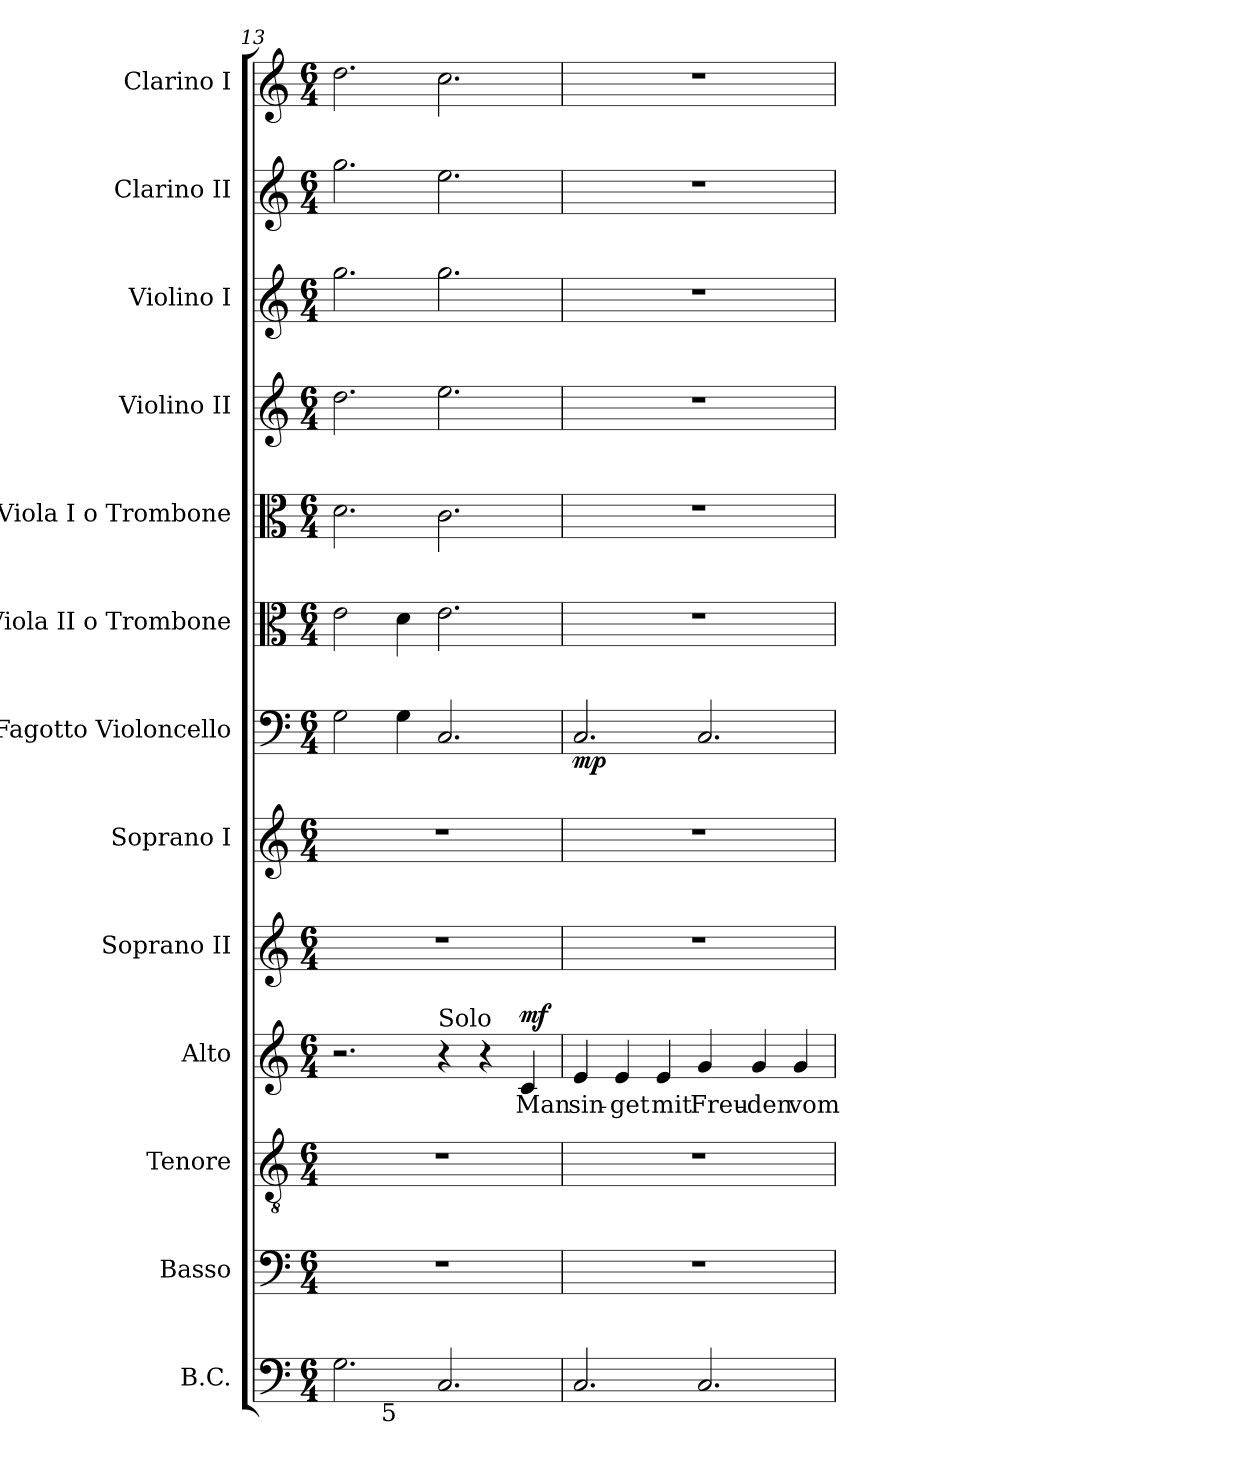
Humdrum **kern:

**kern	**kern	**kern	**kern	**text	**dynam	**kern	**kern	**kern	**dynam	**kern	**kern	**kern	**kern	**kern	**kern
*part13	*part12	*part11	*part10	*part10	*part10	*part9	*part8	*part7	*part7	*part6	*part5	*part4	*part3	*part2	*part1
*staff13	*staff12	*staff11	*staff10	*staff10	*staff10	*staff9	*staff8	*staff7	*staff7	*staff6	*staff5	*staff4	*staff3	*staff2	*staff1
*I"B.C.	*I"Basso	*I"Tenore	*I"Alto	*	*	*I"Soprano II	*I"Soprano I	*I"Fagotto Violoncello	*	*I"Viola II o Trombone	*I"Viola I o Trombone	*I"Violino II	*I"Violino I	*I"Clarino II	*I"Clarino I
*	*I'B.	*I'T.	*	*	*	*I'S.	*I'S.	*I'Fg.	*	*I'Vla.	*I'Vla.	*I'Vln. II	*I'Vln. I	*	*
*clefF4	*clefF4	*clefGv2	*clefG2	*	*	*clefG2	*clefG2	*clefF4	*	*clefC3	*clefC3	*clefG2	*clefG2	*clefG2	*clefG2
*	*	*ITrd7c12	*	*	*	*	*	*	*	*	*	*	*	*	*
*k[]	*k[]	*k[]	*k[]	*	*	*k[]	*k[]	*k[]	*	*k[]	*k[]	*k[]	*k[]	*k[]	*k[]
*C:	*C:	*C:	*C:	*	*	*C:	*C:	*C:	*	*C:	*C:	*C:	*C:	*C:	*C:
*M6/4	*M6/4	*M6/4	*M6/4	*	*	*M6/4	*M6/4	*M6/4	*	*M6/4	*M6/4	*M6/4	*M6/4	*M6/4	*M6/4
=13	=13	=13	=13	=13	=13	=13	=13	=13	=13	=13	=13	=13	=13	=13	=13
!LO:TX:b:rj:t=6	!	!	!	!	!	!	!	!	!	!	!	!	!	!	!
!	!LO:N:vis=1	!LO:N:vis=1	!	!	!	!LO:N:vis=1	!LO:N:vis=1	!	!	!	!	!	!	!	!
*^	*	*	*	*	*	*	*	*	*	*	*	*	*	*	*
2.Gi\	2ryy	1.r	1.r	2.r	.	.	1.r	1.r	2Gi\	.	2ei\	2.di\	2.ddi\	2.ggi\	2.ggi\	2.ddi\
!	!LO:TX:b:rj:t=5	!	!	!	!	!	!	!	!	!	!	!	!	!	!	!
.	1ryy	.	.	.	.	.	.	.	4Gi\	.	4di\	.	.	.	.	.
!	!	!	!	!LO:TX:a:t=Solo	!	!	!	!	!	!	!	!	!	!	!	!
2.Ci/	.	.	.	4r	.	.	.	.	2.Ci/	.	2.ei\	2.ci\	2.eei\	2.ggi\	2.eei\	2.cci\
.	.	.	.	4r	.	.	.	.	.	.	.	.	.	.	.	.
!	!	!	!	!	!LO:LY:b:color=#000000	!	!	!	!	!	!	!	!	!	!	!
.	.	.	.	4ci/	Man	mf	.	.	.	.	.	.	.	.	.	.
=14	=14	=14	=14	=14	=14	=14	=14	=14	=14	=14	=14	=14	=14	=14	=14	=14
!	!	!LO:N:vis=1	!LO:N:vis=1	!	!	!	!	!	!	!	!	!	!	!	!	!
*v	*v	*	*	*	*	*	*	*	*	*	*	*	*	*	*	*
*^	*	*	*	*	*	*	*	*	*	*	*	*	*	*	*
!	!	!	!	!	!LO:LY:b:color=#000000	!	!LO:N:vis=1	!LO:N:vis=1	!	!	!LO:N:vis=1	!LO:N:vis=1	!LO:N:vis=1	!LO:N:vis=1	!LO:N:vis=1	!LO:N:vis=1
*v	*v	*	*	*	*	*	*	*	*	*	*	*	*	*	*	*
2.Ci/	1.r	1.r	4ei/	sin-	.	1.r	1.r	2.Ci/	mp	1.r	1.r	1.r	1.r	1.r	1.r
!	!	!	!	!LO:LY:b:color=#000000	!	!	!	!	!	!	!	!	!	!	!
.	.	.	4ei/	-get	.	.	.	.	.	.	.	.	.	.	.
!	!	!	!	!LO:LY:b:color=#000000	!	!	!	!	!	!	!	!	!	!	!
.	.	.	4ei/	mit	.	.	.	.	.	.	.	.	.	.	.
!	!	!	!	!LO:LY:b:color=#000000	!	!	!	!	!	!	!	!	!	!	!
2.Ci/	.	.	4gi/	Freu-	.	.	.	2.Ci/	.	.	.	.	.	.	.
!	!	!	!	!LO:LY:b:color=#000000	!	!	!	!	!	!	!	!	!	!	!
.	.	.	4gi/	-den	.	.	.	.	.	.	.	.	.	.	.
!	!	!	!	!LO:LY:b:color=#000000	!	!	!	!	!	!	!	!	!	!	!
.	.	.	4gi/	vom	.	.	.	.	.	.	.	.	.	.	.
=	=	=	=	=	=	=	=	=	=	=	=	=	=	=	=
*-	*-	*-	*-	*-	*-	*-	*-	*-	*-	*-	*-	*-	*-	*-	*-
